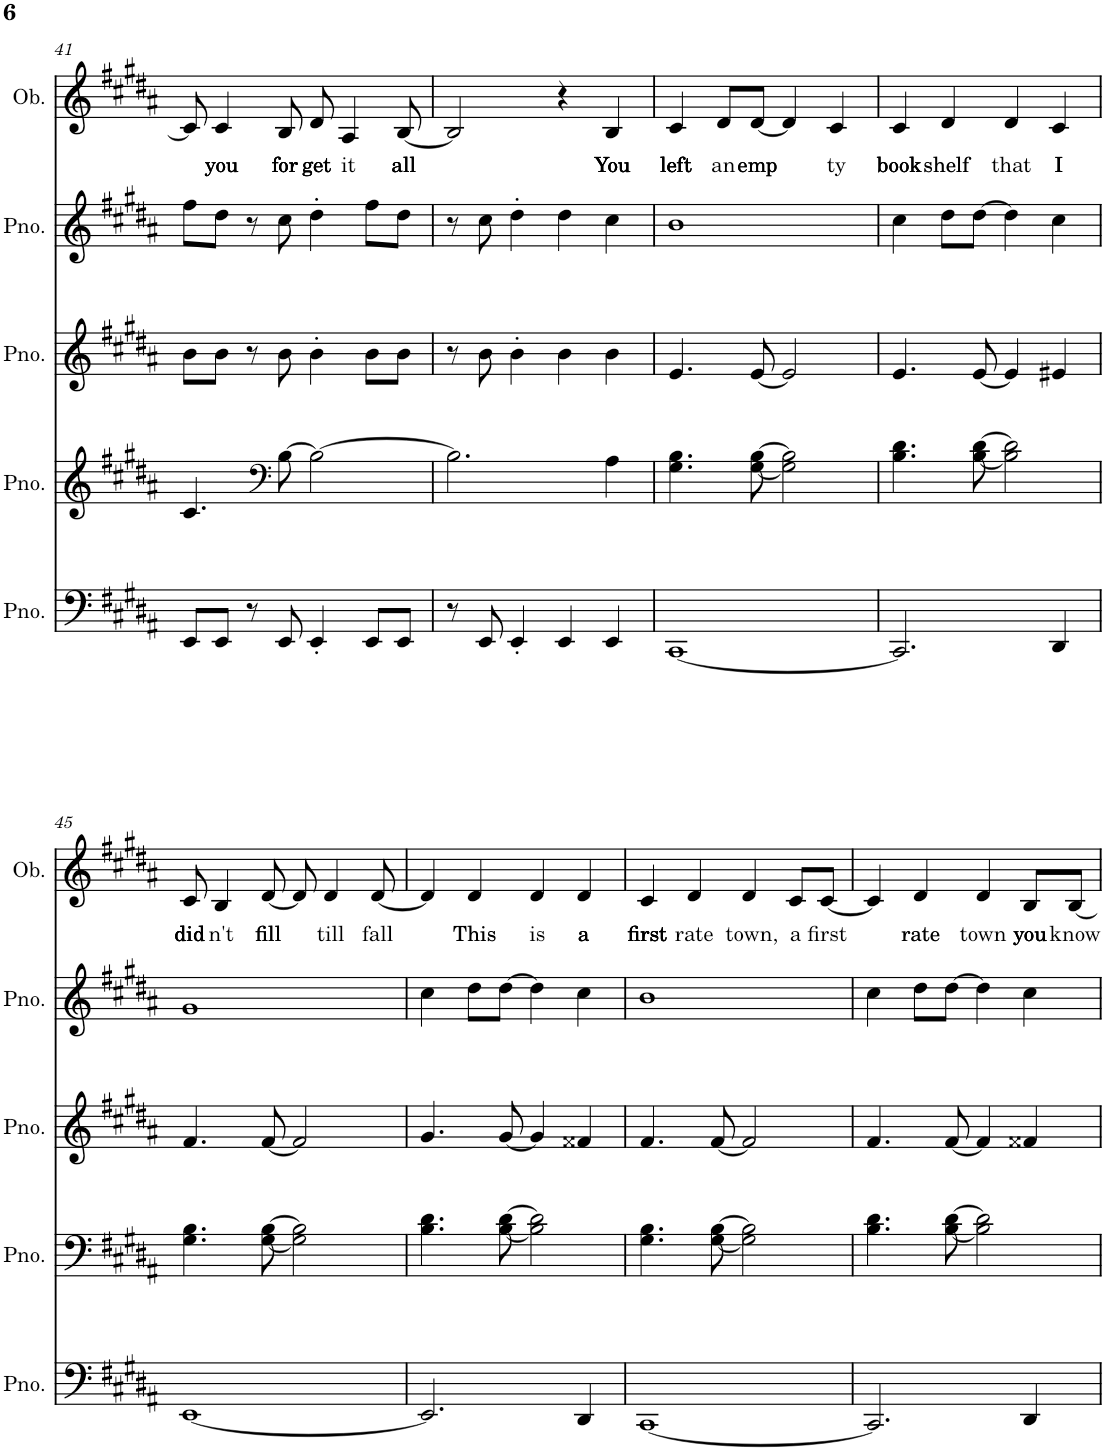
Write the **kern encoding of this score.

**kern	**kern	**kern	**kern	**kern	**text
*part5	*part4	*part3	*part2	*part1	*part1
*staff5	*staff4	*staff3	*staff2	*staff1	*staff1
*I"Piano, :bassMusic	*I"Piano, :tenorVoice	*I"Piano, :altoMusic	*I"Piano, :sopranoVoice	*I"Oboe, :soloVoice	*
*I'Pno.	*I'Pno.	*I'Pno.	*I'Pno.	*I'Ob.	*
!!LO:PB:g=z
*clefF4	*clefG2	*clefG2	*clefG2	*clefG2	*
*k[f#c#g#d#a#]	*k[f#c#g#d#a#]	*k[f#c#g#d#a#]	*k[f#c#g#d#a#]	*k[f#c#g#d#a#]	*
*M4/4	*M4/4	*M4/4	*M4/4	*M4/4	*
=41	=41	=41	=41	=41	=41
8EE/L	4.c#/	8b\L	8ff#\L	8c#/]	.
!	!	!	!	!	!LO:LY:b
8EE/J	.	8b\J	8dd#\J	4c#/	you
8r	.	8r	8r	.	.
*	*clefF4	*	*	*	*
!	!	!	!	!	!LO:LY:b
8EE/	[8B\	8b\	8cc#\	8B/	for
!	!	!	!	!	!LO:LY:b
4EE'/	2B\_	4b'\	4dd#'\	8d#/	get
!	!	!	!	!	!LO:LY:b
.	.	.	.	4A#/	it
8EE/L	.	8b\L	8ff#\L	.	.
!	!	!	!	!	!LO:LY:b
8EE/J	.	8b\J	8dd#\J	[8B/	all
=42	=42	=42	=42	=42	=42
8r	2.B\]	8r	8r	2B/]	.
8EE/	.	8b\	8cc#\	.	.
4EE'/	.	4b'\	4dd#'\	.	.
4EE/	.	4b\	4dd#\	4r	.
!	!	!	!	!	!LO:LY:b
4EE/	4A#\	4b\	4cc#\	4B/	You
=43	=43	=43	=43	=43	=43
!	!	!	!	!	!LO:LY:b
[1CC#	4.G#\ 4.B\	4.e/	1b	4c#/	left
!	!	!	!	!	!LO:LY:b
.	.	.	.	8d#/L	an
!	!	!	!	!	!LO:LY:b
.	[8G#\ [8B\	[8e/	.	[8d#/J	emp
.	2G#\] 2B\]	2e/]	.	4d#/]	.
!	!	!	!	!	!LO:LY:b
.	.	.	.	4c#/	ty
=44	=44	=44	=44	=44	=44
!	!	!	!	!	!LO:LY:b
2.CC#/]	4.B\ 4.d#\	4.e/	4cc#\	4c#/	book
!	!	!	!	!	!LO:LY:b
.	.	.	8dd#\L	4d#/	shelf
.	[8B\ [8d#\	[8e/	[8dd#\J	.	.
!	!	!	!	!	!LO:LY:b
.	2B\] 2d#\]	4e/]	4dd#\]	4d#/	that
!	!	!	!	!	!LO:LY:b
4DD#/	.	4e#X/	4cc#\	4c#/	I
!!LO:LB:g=z
=45	=45	=45	=45	=45	=45
!	!	!	!	!	!LO:LY:b
[1EE	4.G#\ 4.B\	4.f#/	1g#	8c#/	did
!	!	!	!	!	!LO:LY:b
.	.	.	.	4B/	n't
!	!	!	!	!	!LO:LY:b
.	[8G#\ [8B\	[8f#/	.	[8d#/	fill
.	2G#\] 2B\]	2f#/]	.	8d#/]	.
!	!	!	!	!	!LO:LY:b
.	.	.	.	4d#/	till
!	!	!	!	!	!LO:LY:b
.	.	.	.	[8d#/	fall
=46	=46	=46	=46	=46	=46
2.EE/]	4.B\ 4.d#\	4.g#/	4cc#\	4d#/]	.
!	!	!	!	!	!LO:LY:b
.	.	.	8dd#\L	4d#/	This
.	[8B\ [8d#\	[8g#/	[8dd#\J	.	.
!	!	!	!	!	!LO:LY:b
.	2B\] 2d#\]	4g#/]	4dd#\]	4d#/	is
!	!	!	!	!	!LO:LY:b
4DD#/	.	4f##X/	4cc#\	4d#/	a
=47	=47	=47	=47	=47	=47
!	!	!	!	!	!LO:LY:b
[1CC#	4.G#\ 4.B\	4.f#/	1b	4c#/	first
!	!	!	!	!	!LO:LY:b
.	.	.	.	4d#/	rate
.	[8G#\ [8B\	[8f#/	.	.	.
!	!	!	!	!	!LO:LY:b
.	2G#\] 2B\]	2f#/]	.	4d#/	town,
!	!	!	!	!	!LO:LY:b
.	.	.	.	8c#/L	a
!	!	!	!	!	!LO:LY:b
.	.	.	.	[8c#/J	first
=48	=48	=48	=48	=48	=48
2.CC#/]	4.B\ 4.d#\	4.f#/	4cc#\	4c#/]	.
!	!	!	!	!	!LO:LY:b
.	.	.	8dd#\L	4d#/	rate
.	[8B\ [8d#\	[8f#/	[8dd#\J	.	.
!	!	!	!	!	!LO:LY:b
.	2B\] 2d#\]	4f#/]	4dd#\]	4d#/	town
!	!	!	!	!	!LO:LY:b
4DD#/	.	4f##X/	4cc#\	8B/L	you
!	!	!	!	!	!LO:LY:b
.	.	.	.	[8B/J	know
=	=	=	=	=	=
*-	*-	*-	*-	*-	*-
